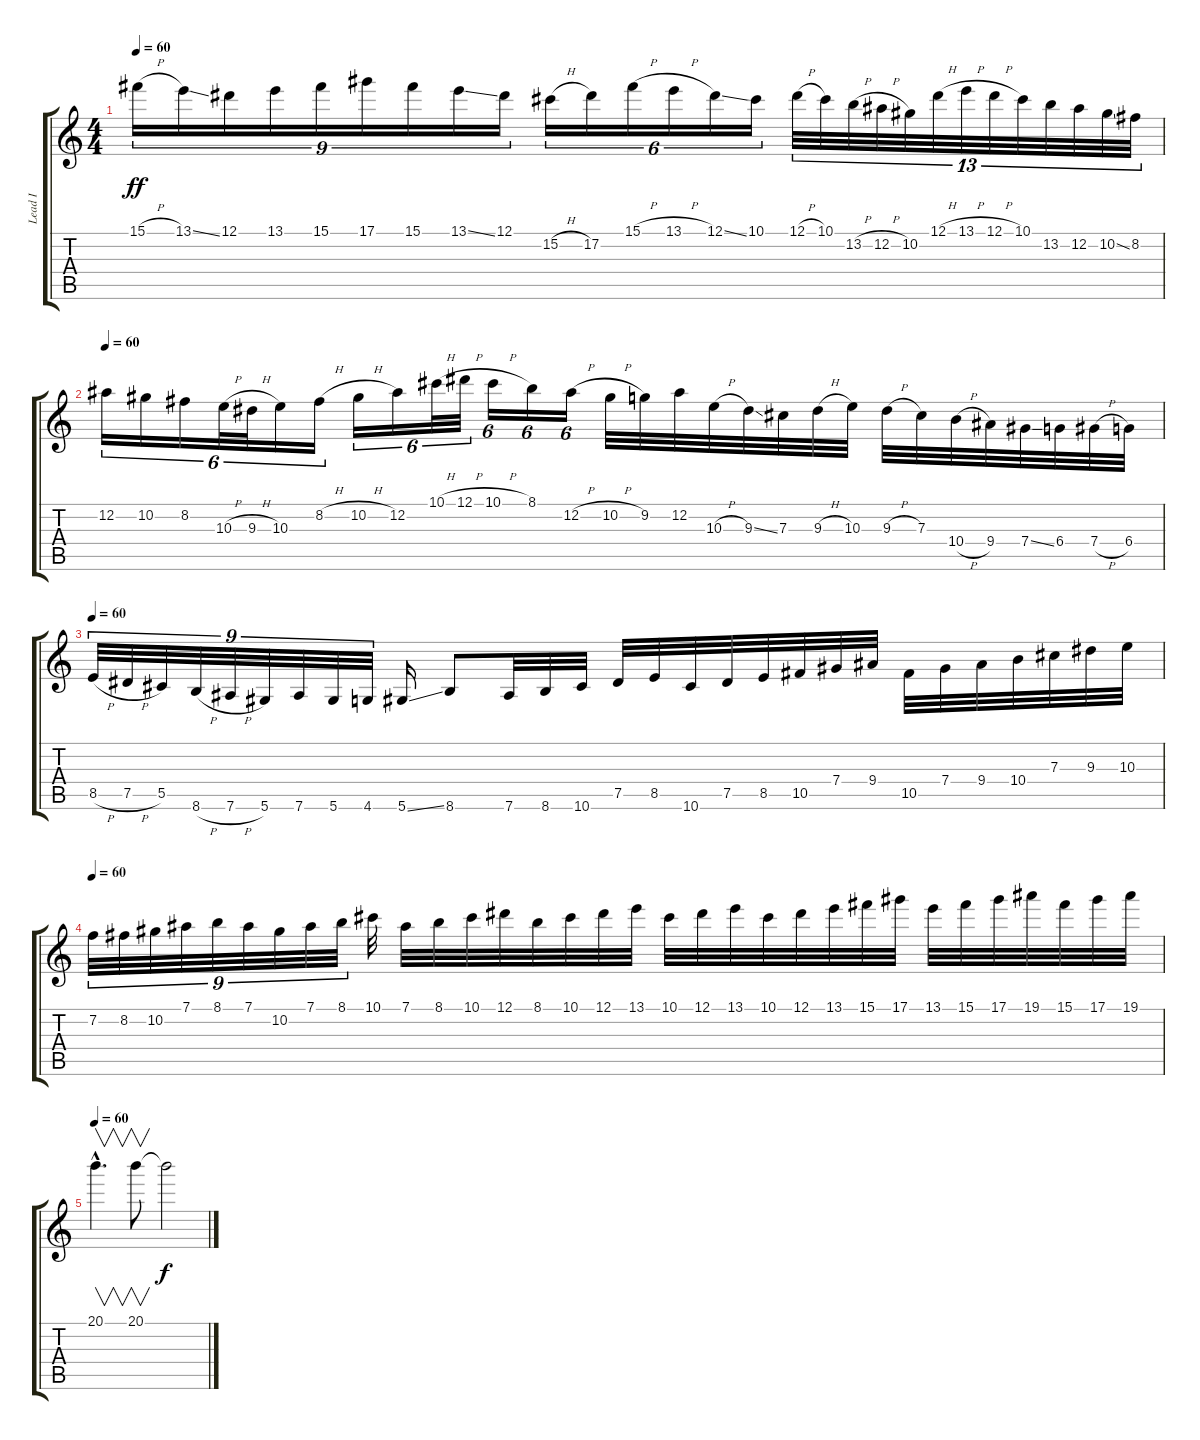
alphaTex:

\track ("Lead I" "Lead I") {instrument overdrivenguitar}
\staff {score tabs}
\tuning (Eb4 Bb3 Gb3 Db3 Ab2 Eb2) {hide}
\ts (4 4)
\tempo 60
\clef g2
\ks c
15.1{h}.16{tu (9 8) dy ff} 13.1{ss}.16{tu (9 8)} 12.1.16{tu (9 8)} 13.1.16{tu (9 8)} 15.1.16{tu (9 8)} 17.1.16{tu (9 8)} 15.1.16{tu (9 8)} 13.1{ss}.16{tu (9 8)} 12.1.16{tu (9 8)} 15.2{h}.16{tu (6 4)} 17.2.16{tu (6 4)} 15.1{h}.16{tu (6 4)} 13.1{h}.16{tu (6 4)} 12.1{ss}.16{tu (6 4)} 10.1.16{tu (6 4)} 12.1{h}.32{tu (13 8)} 10.1.32{tu (13 8)} 13.2{h}.32{tu (13 8)} 12.2{h}.32{tu (13 8)} 10.2.32{tu (13 8)} 12.1{h}.32{tu (13 8)} 13.1{h}.32{tu (13 8)} 12.1{h}.32{tu (13 8)} 10.1.32{tu (13 8)} 13.2.32{tu (13 8)} 12.2.32{tu (13 8)} 10.2{ss}.32{tu (13 8)} 8.2.32{tu (13 8)} |
\tempo 60
12.2.16{tu (6 4)} 10.2.16{tu (6 4)} 8.2.16{tu (6 4)} 10.3{h}.32{tu (6 4)} 9.3{h}.32{tu (6 4)} 10.3.16{tu (6 4)} 8.2{h}.16{tu (6 4)} 10.2{h}.16{tu (6 4)} 12.2.16{tu (6 4)} 10.1{h}.32{tu (6 4)} 12.1{h}.32{tu (6 4)} 10.1{h}.16{tu (6 4)} 8.1.16{tu (6 4)} 12.2{h}.16{tu (6 4)} 10.2{h}.32 9.2.32 12.2.32 10.3{h}.32 9.3{ss}.32 7.3.32 9.3{h}.32 10.3.32 9.3{h}.32 7.3.32 10.4{h}.32 9.4.32 7.4{ss}.32 6.4.32 7.4{h}.32 6.4.32 |
\tempo 60
8.5{h}.32{tu (9 8)} 7.5{h}.32{tu (9 8)} 5.5.32{tu (9 8)} 8.6{h}.32{tu (9 8)} 7.6{h}.32{tu (9 8)} 5.6.32{tu (9 8)} 7.6.32{tu (9 8)} 5.6.32{tu (9 8)} 4.6.32{tu (9 8)} 5.6{ss}.16 8.6.8 7.6.32 8.6.32 10.6.32 7.5.32 8.5.32 10.6.32 7.5.32 8.5.32 10.5.32 7.4.32 9.4.32 10.5.32 7.4.32 9.4.32 10.4.32 7.3.32 9.3.32 10.3.32 |
\tempo 60
7.2.32{tu (9 8)} 8.2.32{tu (9 8)} 10.2.32{tu (9 8)} 7.1.32{tu (9 8)} 8.1.32{tu (9 8)} 7.1.32{tu (9 8)} 10.2.32{tu (9 8)} 7.1.32{tu (9 8)} 8.1.32{tu (9 8)} 10.1.32 7.1.32 8.1.32 10.1.32 12.1.32 8.1.32 10.1.32 12.1.32 13.1.32 10.1.32 12.1.32 13.1.32 10.1.32 12.1.32 13.1.32 15.1.32 17.1.32 13.1.32 15.1.32 17.1.32 19.1.32 15.1.32 17.1.32 19.1.32 |
\tempo 60
20.1{hac}.4{v d} 20.1.8{v} 20.1{t}.2{dy f}
